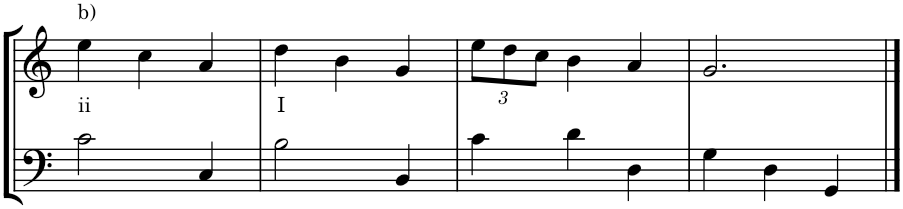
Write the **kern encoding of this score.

**kern	**kern	**text
*part1	*part1	*part1
*staff2	*staff1	*staff1
*I"Piano	*	*
*I'Pno.	*	*
!!LO:PB:g=z
*clefF4	*clefG2	*
*k[]	*k[]	*
*M3/4	*M3/4	*
=9	=9	=9
!	!LO:TX:a:t=b)	!
!	!	!LO:LY:b
2c\	4ee\	ii
.	4cc\	.
4C/	4a/	.
=10	=10	=10
!	!	!LO:LY:b
2B\	4dd\	I
.	4b\	.
4BB/	4g/	.
=11	=11	=11
*	*Xbrackettup	*
4c\	12ee\L	.
.	12dd\	.
.	12cc\J	.
4d\	4b\	.
4D\	4a/	.
=12	=12	=12
4G\	2.g/	.
4D\	.	.
4GG/	.	.
==	==	==
*-	*-	*-
